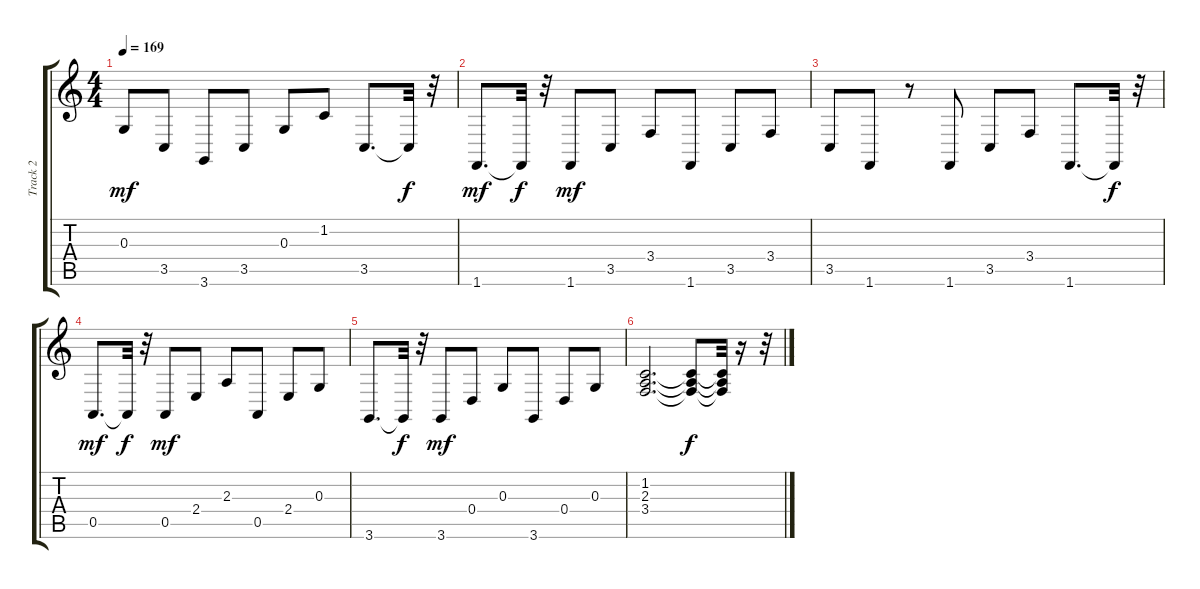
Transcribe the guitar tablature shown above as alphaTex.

\track ("Track 2" "Track 2") {instrument acousticgrandpiano}
\staff {score tabs}
\tuning (E4 B3 G3 D3 A2 E2) {hide}
\ts (4 4)
\tempo 169
\clef g2
\ks c
0.3.8{dy mf} 3.5.8 3.6.8 3.5.8 0.3.8 1.2.8 3.5.8{d} 3.5{t}.32{dy f} r.32 |
1.6.8{d dy mf} 1.6{t}.32{dy f} r.32 1.6.8{dy mf} 3.5.8 3.4.8 1.6.8 3.5.8 3.4.8 |
3.5.8 1.6.8 r.8 1.6.8 3.5.8 3.4.8 1.6.8{d} 1.6{t}.32{dy f} r.32 |
0.5.8{d dy mf} 0.5{t}.32{dy f} r.32 0.5.8{dy mf} 2.4.8 2.3.8 0.5.8 2.4.8 0.3.8 |
3.6.8{d} 3.6{t}.32{dy f} r.32 3.6.8{dy mf} 0.4.8 0.3.8 3.6.8 0.4.8 0.3.8 |
(1.2 2.3 3.4).2{d} (1.2{t} 2.3{t} 3.4{t}).8{dy f} (1.2{t} 2.3{t} 3.4{t}).32 r.16 r.32
